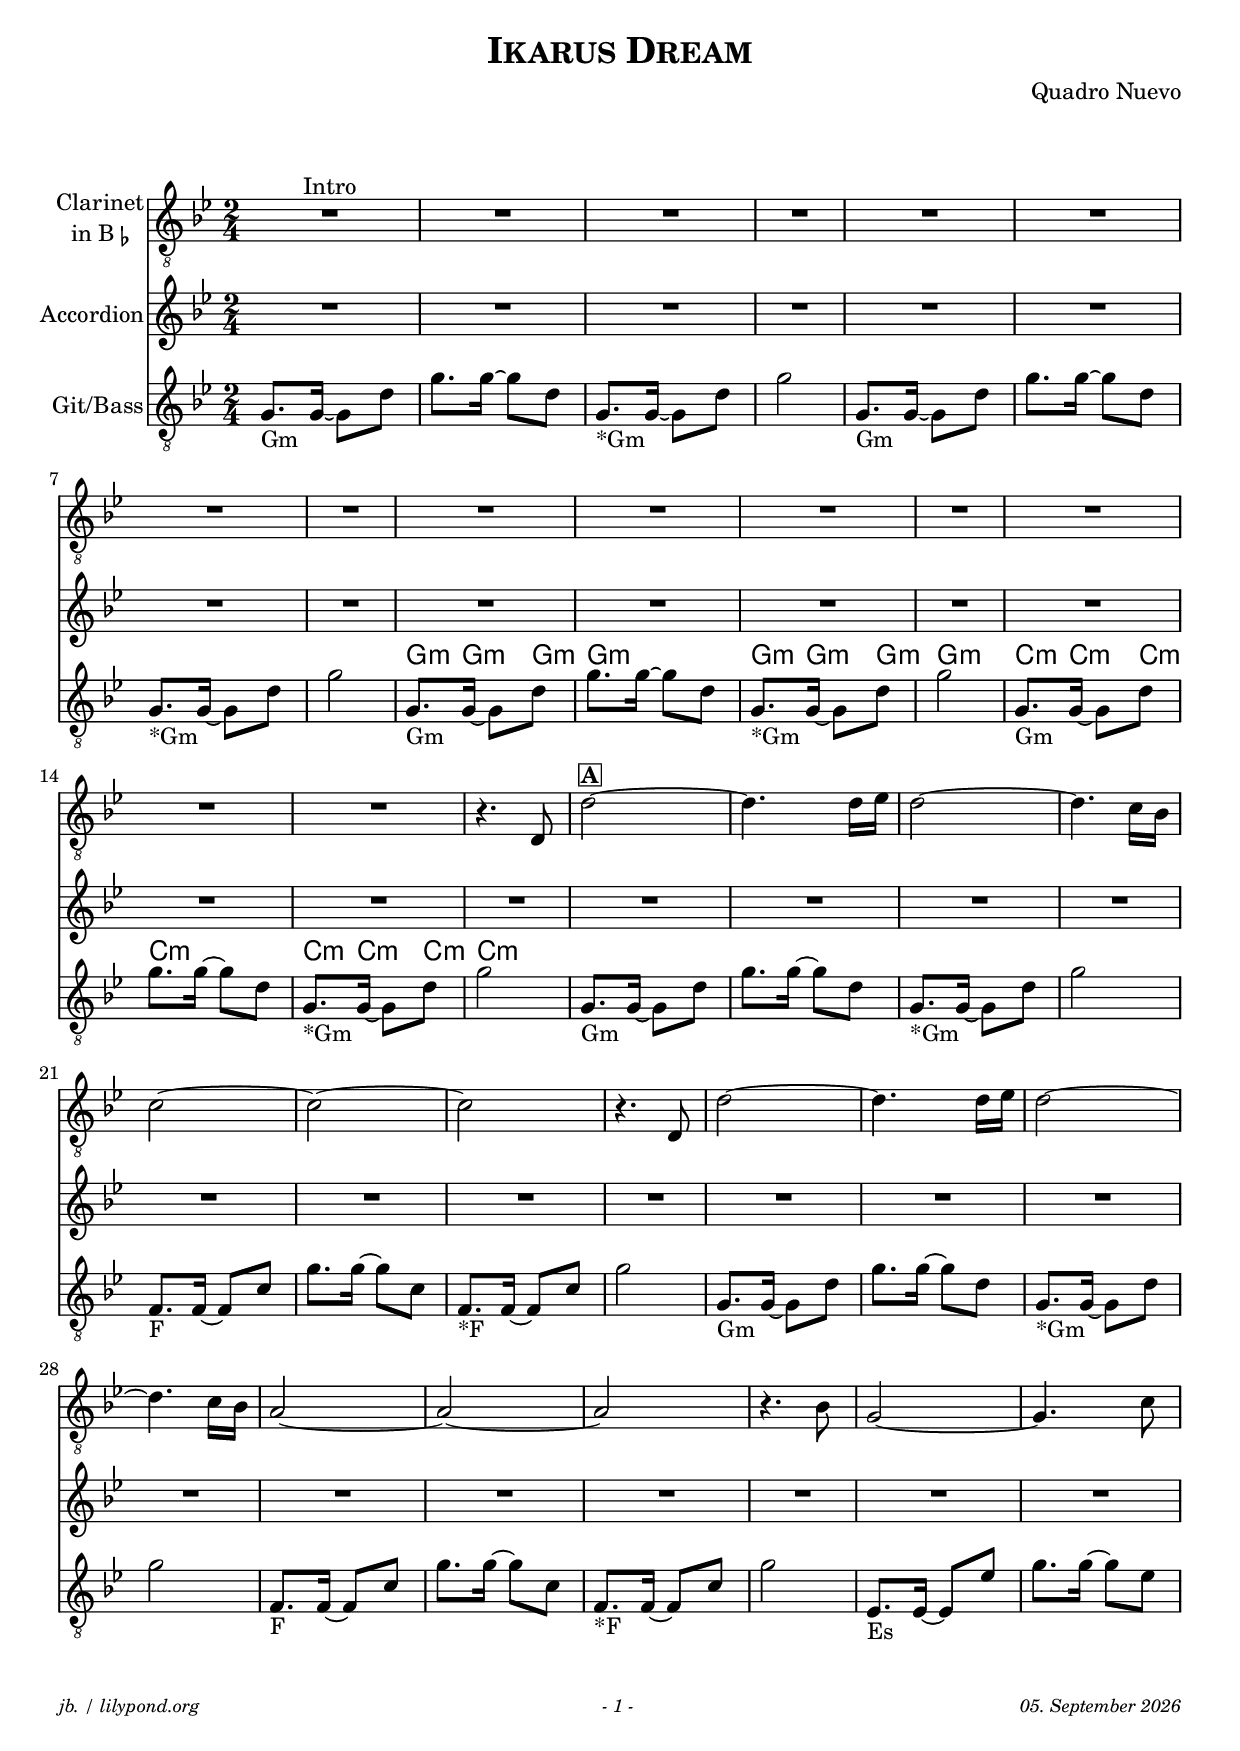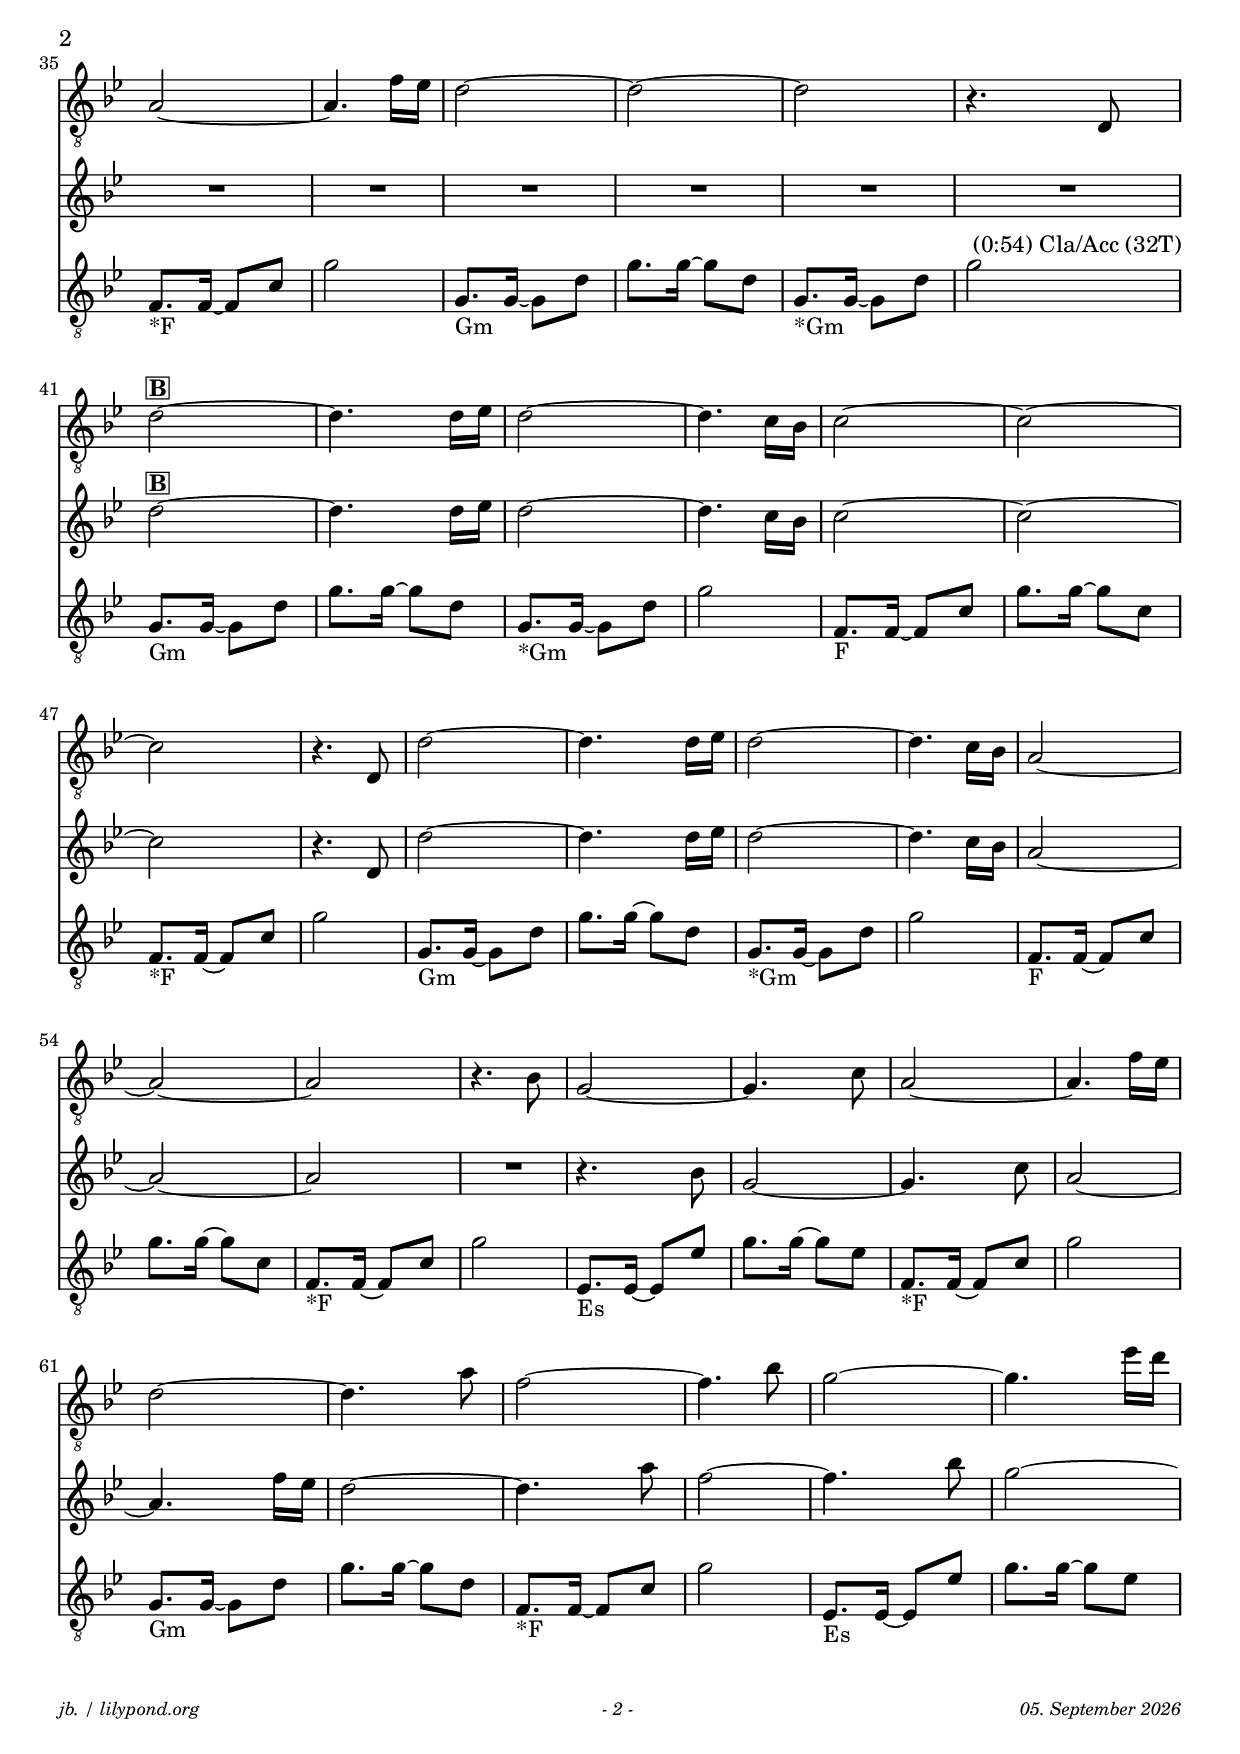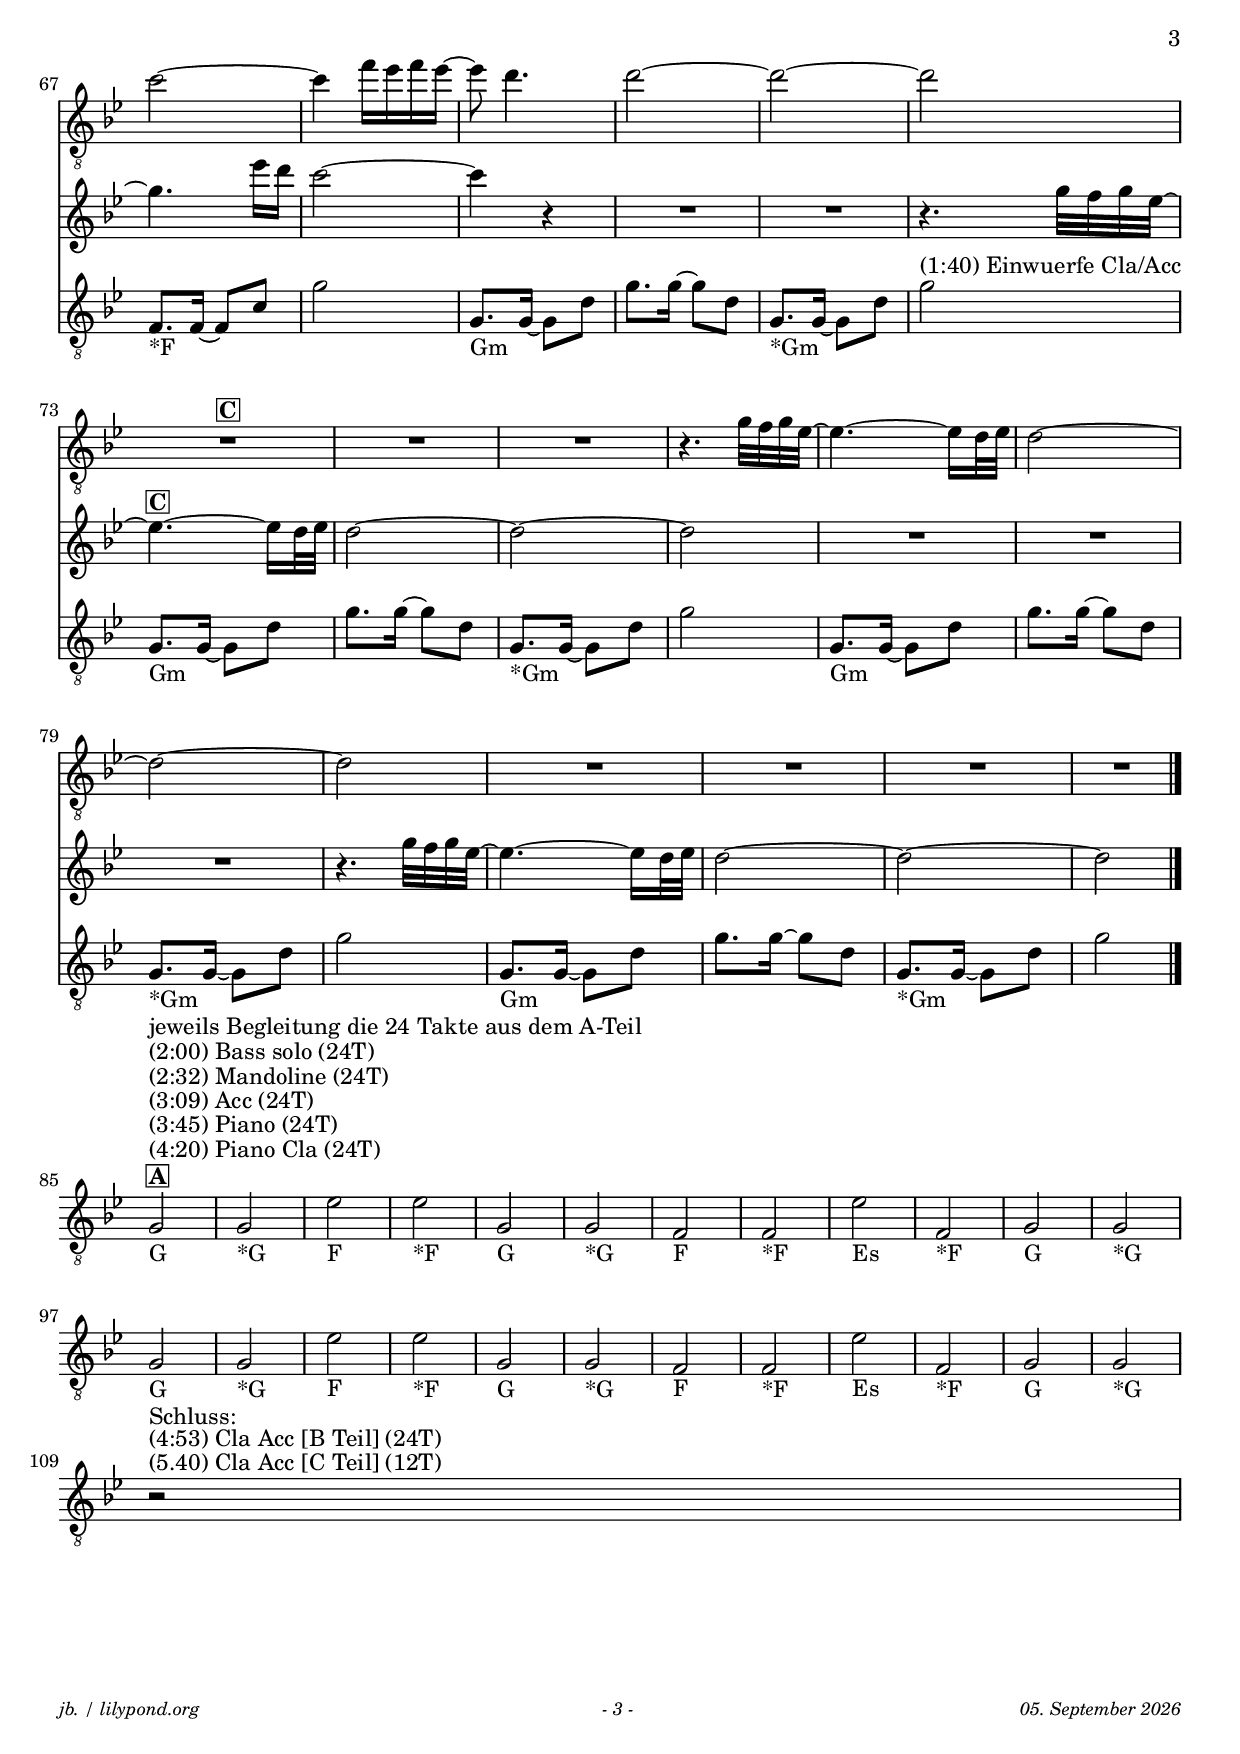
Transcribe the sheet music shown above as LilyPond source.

\version "2.20.0"

\version "2.20.0"
version_date = "05.2023"
piecename_footerline = "Ikarus Dream"

\header {
  title = \markup \caps  {"Ikarus Dream"}
  composer = "Quadro Nuevo"
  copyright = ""
  arranger = " "
  }



\include "../_common/footers.ily"
\footer_common_with_pagenum 
\include "../_common/makros.ily"


\markup \vspace #1 % space between header and score

\version "2.20.0"
\include "../_common/makros.ily"

% -- music and text ------------------------------------------------
global = {
  \time 2/4
}


voice_clarinet= \fixed c { 
  R2^"Intro" R2*14 
  % [A]
  r4. d8  d'2~^\box_a d'4.
 16 es'16 d'2~d'4. c'16 bes c'2~2~2
  r4. d8 d'2~d'4. 16 es'16 d'2~d'4. c'16 bes a2~2~2 
  r4. bes8 g2~ g4. c'8 a2~4. f'16  es' 
  d'2~2~2 
  r4. d8 \break
  %  [b]
  d'2~^\box_b d'4. 16 es'16 d'2~d'4. c'16 bes c'2~2~2
  r4. d8 d'2~d'4. 16 es'16 d'2~d'4. c'16 bes  a2~2~2 
  r4. bes8 g2~ g4. c'8 a2~4. f'16  es' 
  d'2~d'4. a'8 f'2~f'4. bes'8 
  g'2~g'4. es''16 d'' c''2~c''4 f''16 es'' f'' es''~ es''8 d''4. d''2~2~2
  \break
  R2^\box_c R2 R2
  r4.  g'32 f' g' es'~ es'4.~16 d'32 es' d'2~2~2 
  R2*4
  
  
}

voice_accordion= \fixed c { 
  R2*14 
  % [A]
  R2*26
  
  d''2~^\box_b d''4. 16 es''16 d''2~d''4. c''16 bes' c''2~2~2
  r4. d'8 d''2~d''4. 16 es''16 d''2~d''4. c''16 bes'  a'2~2~2   
  R2 
  r4. bes'8 g'2~ g'4. c''8 a'2~4. f''16  es''
  d''2~d''4. a''8 f''2~f''4. bes''8 
  g''2~g''4. es'''16 d''' c'''2~c'''4 r4 R2*2
  
   r4.  g''32 f'' g'' es''~ es''4.^\box_c ~16 d''32 es'' d''2~2~2 
   R2*3
   r4.  g''32 f'' g'' es''~ es''4.~16 d''32 es'' d''2~2~2

  
  
}

voice_chords = \chordmode { 
  s2 * 8 
  g8.:m g16:m s8 g8:m g2:m   g8.:m g16:m s8 g8:m g2:m
  \transpose g c {g8.:m g16:m s8 g8:m g2:m   g8.:m g16:m s8 g8:m g2:m}
  

}

% the ostinato figures

ostinato_one_g = { g8._"Gm" 16~ 8 d' g'8. 16~ g'8 d'  }
ostinato_two_g = {                                       g8._"*Gm" 16~ 8 d' g'2 }

ostinato_one_es = { es8._"Es" 16~ 8 es' g'8. 16~ g'8 es' }
ostinato_two_es = {                                      es8._"*Es" 16~ 8 es' g'2 }


ostinato_one_f =  { f8._"F" 16~ 8 c' g'8. 16~ g'8 c' }
ostinato_two_f = {                                       f8._"*F" 16~ 8 c' g'2 }

ostinato_bass_g = { 
  g8. 16~ 8 d' g'8. 16~ g'8 d' g8. 16~ 8 d' g'4. d8
}

voice_ostinato = \fixed c { 
 %intro
 \repeat unfold 4 { \ostinato_one_g \ostinato_two_g }

 %[A] clarinet
 %^"(0:24) Cla 24T" 
 \ostinato_one_g \ostinato_two_g
 \ostinato_one_f \ostinato_two_f
 \ostinato_one_g \ostinato_two_g
 \ostinato_one_f \ostinato_two_f
 \ostinato_one_es \ostinato_two_f
 \ostinato_one_g \ostinato_two_g
 
 % [b]  Clarinet / Accordion duett 0:54
 ^" (0:54) Cla/Acc (32T)"
 \ostinato_one_g \ostinato_two_g
 \ostinato_one_f \ostinato_two_f
 \ostinato_one_g \ostinato_two_g
 \ostinato_one_f \ostinato_two_f
 \ostinato_one_es \ostinato_two_f
 \ostinato_one_g \ostinato_two_f
 \ostinato_one_es \ostinato_two_f
 \ostinato_one_g \ostinato_two_g

% [c] 1:40 Einwuerfe Cla/acc
 ^"(1:40) Einwuerfe Cla/Acc"
 \ostinato_one_g \ostinato_two_g % acc einwurf
 \ostinato_one_g \ostinato_two_g % cla einwurf
 \ostinato_one_g \ostinato_two_g % acc einwurf
 
 % [a] bass solo 2:00
 \break
 g2^\box_a_"G"
 ^"(4:20) Piano Cla (24T)"
 ^"(3:45) Piano (24T)"
 ^"(3:09) Acc (24T)"
 ^"(2:32) Mandoline (24T)"
 ^"(2:00) Bass solo (24T)"
 ^"jeweils Begleitung die 24 Takte aus dem A-Teil" 
 
 g2_"*G" es'_"F" es'_"*F" g_"G" g_"*G" f_"F" f_"*F" es'_"Es" f_"*F" g_"G" g_"*G" \break
 g2_"G" g2_"*G" es'_"F" es'_"*F" g_"G" g_"*G" f_"F" f_"*F" es'_"Es" f_"*F" g_"G" g_"*G" \break
 
 r2^"(5.40) Cla Acc [C Teil] (12T)"
 ^"(4:53) Cla Acc [B Teil] (24T)"
 ^"Schluss: "
}





% -- container ---------------------------------------------
\score {
  <<
     
  \new Staff \with {
      midiInstrument = "clarinet"
      instrumentName = \markup { \center-column { "Clarinet"\line { "in B" \tiny \flat } } }  }
    {
     \global
     \key g  \minor
     \clef "treble_8"
     %\transpose g a, 
         \voice_clarinet
     \bar "|."
    }
    
     \new Staff \with {
      midiInstrument = "accordion"
      instrumentName = "Accordion" }
    {
     \global
     \key g \minor
     \clef "treble"
         \voice_accordion
     \bar "|."
    }
 
   \new ChordNames  { 
    \voice_chords     
     }
     
 \new Staff \with {
      midiInstrument = "acoustic guitar (nylon)"
      instrumentName = "Git/Bass" }
    {
     \global
       \key g \minor
       \clef "treble_8"

     \voice_ostinato
    }
    
  
  >>
  \layout { }
  \midi { \tempo 4=80 }
}